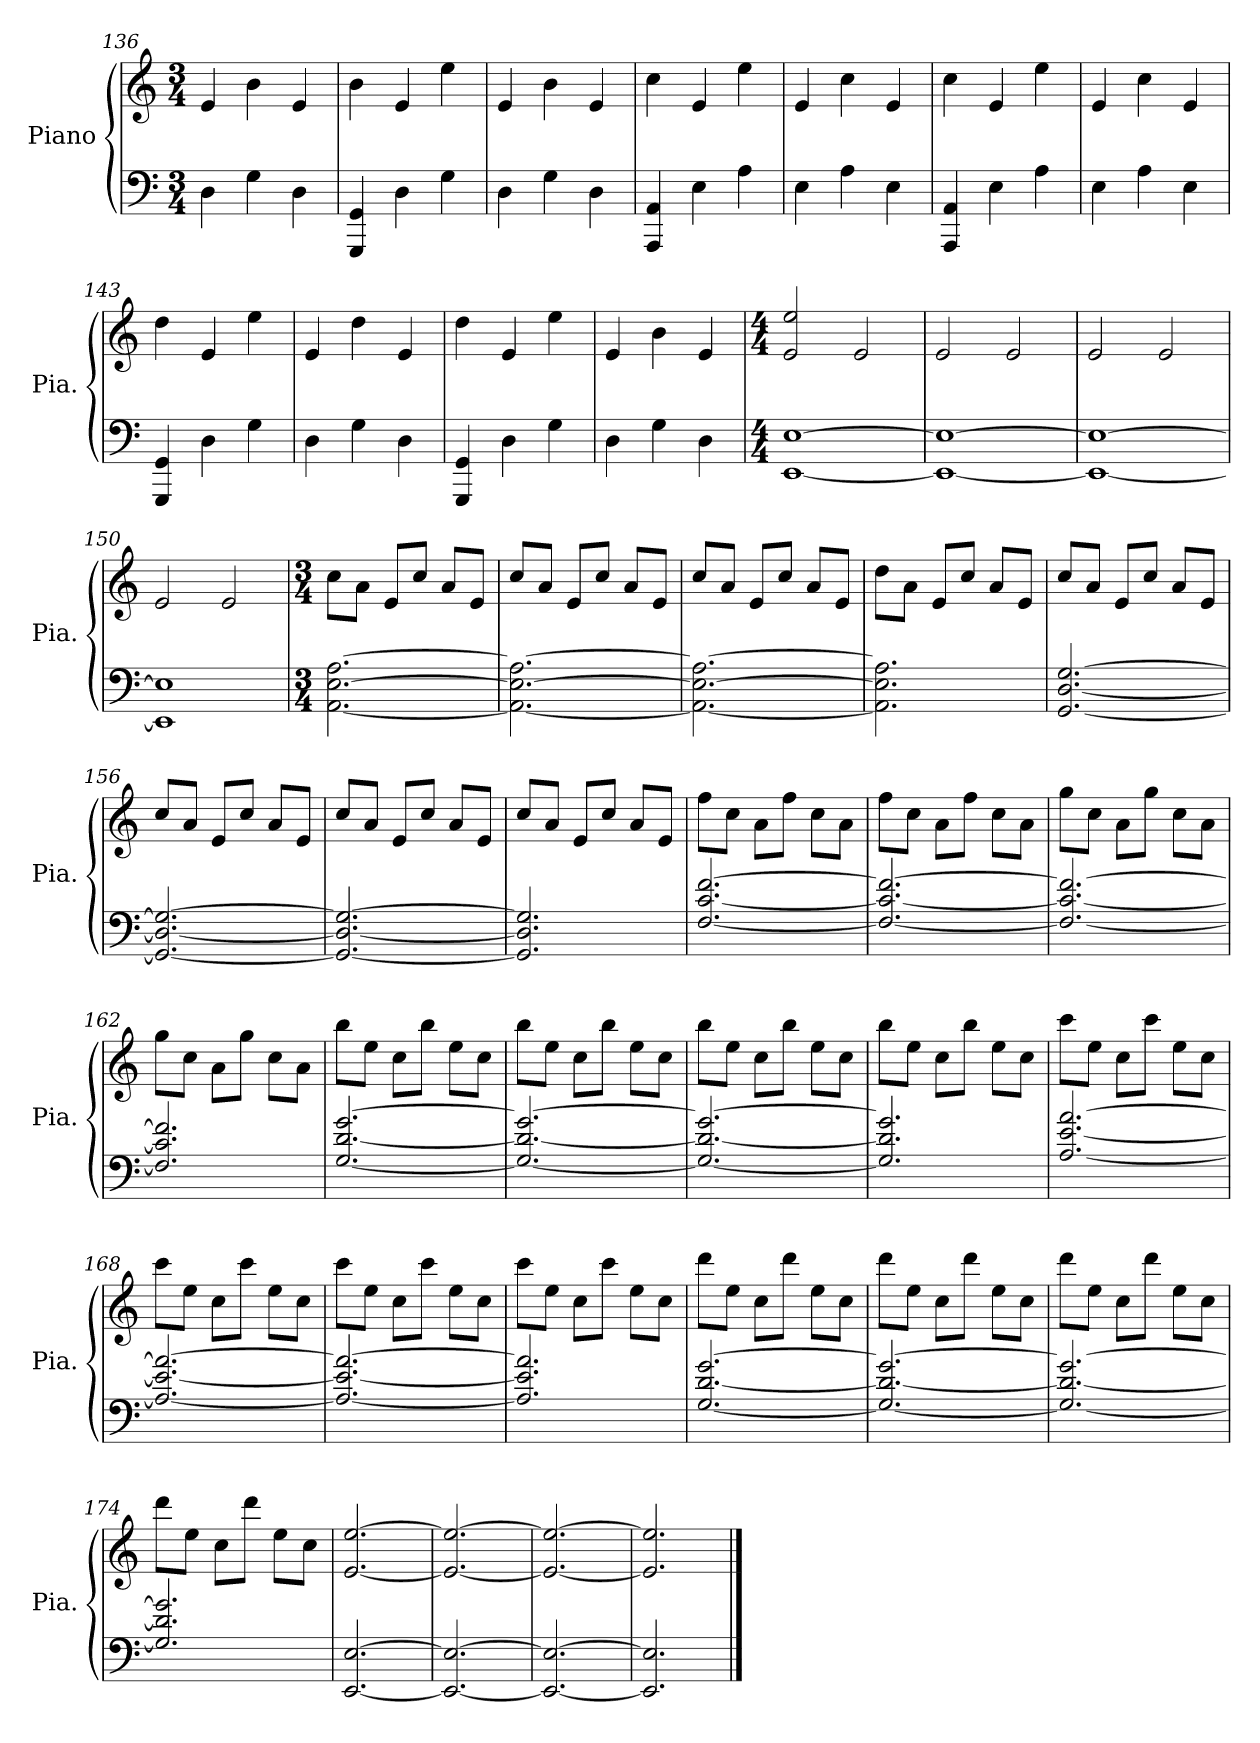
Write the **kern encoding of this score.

**kern	**kern
*part1	*part1
*staff2	*staff1
*I"Piano	*
*I'Pia.	*
*clefF4	*clefG2
*k[]	*k[]
*M3/4	*M3/4
=136	=136
4D\	4e/
4G\	4b\
4D\	4e/
!!LO:LB:g=z
=137	=137
4GGG/ 4GG/	4b\
4D\	4e/
4G\	4ee\
=138	=138
4D\	4e/
4G\	4b\
4D\	4e/
=139	=139
4AAA/ 4AA/	4cc\
4E\	4e/
4A\	4ee\
=140	=140
4E\	4e/
4A\	4cc\
4E\	4e/
=141	=141
4AAA/ 4AA/	4cc\
4E\	4e/
4A\	4ee\
=142	=142
4E\	4e/
4A\	4cc\
4E\	4e/
=143	=143
4GGG/ 4GG/	4dd\
4D\	4e/
4G\	4ee\
=144	=144
4D\	4e/
4G\	4dd\
4D\	4e/
=145	=145
4GGG/ 4GG/	4dd\
4D\	4e/
4G\	4ee\
=146	=146
4D\	4e/
4G\	4b\
4D\	4e/
=147	=147
*M4/4	*M4/4
[1EE [1E	2e/ 2ee/
.	2e/
=148	=148
1EE_ 1E_	2e/
.	2e/
=149	=149
1EE_ 1E_	2e/
.	2e/
!!LO:LB:g=z
=150	=150
1EE] 1E]	2e/
.	2e/
=151	=151
*M3/4	*M3/4
*	*MM200
[2.AA\ [2.E\ [2.A\	8cc\L
.	8a\J
.	8e/L
.	8cc/J
.	8a/L
.	8e/J
=152	=152
2.AA\_ 2.E\_ 2.A\_	8cc/L
.	8a/J
.	8e/L
.	8cc/J
.	8a/L
.	8e/J
=153	=153
2.AA\_ 2.E\_ 2.A\_	8cc/L
.	8a/J
.	8e/L
.	8cc/J
.	8a/L
.	8e/J
=154	=154
2.AA\] 2.E\] 2.A\]	8dd\L
.	8a\J
.	8e/L
.	8cc/J
.	8a/L
.	8e/J
=155	=155
[2.GG/ [2.D/ [2.G/	8cc/L
.	8a/J
.	8e/L
.	8cc/J
.	8a/L
.	8e/J
=156	=156
2.GG/_ 2.D/_ 2.G/_	8cc/L
.	8a/J
.	8e/L
.	8cc/J
.	8a/L
.	8e/J
=157	=157
2.GG/_ 2.D/_ 2.G/_	8cc/L
.	8a/J
.	8e/L
.	8cc/J
.	8a/L
.	8e/J
!!LO:PB:g=z
=158	=158
2.GG/] 2.D/] 2.G/]	8cc/L
.	8a/J
.	8e/L
.	8cc/J
.	8a/L
.	8e/J
=159	=159
[2.F/ [2.c/ [2.f/	8ff\L
.	8cc\J
.	8a\L
.	8ff\J
.	8cc\L
.	8a\J
=160	=160
2.F/_ 2.c/_ 2.f/_	8ff\L
.	8cc\J
.	8a\L
.	8ff\J
.	8cc\L
.	8a\J
=161	=161
2.F/_ 2.c/_ 2.f/_	8gg\L
.	8cc\J
.	8a\L
.	8gg\J
.	8cc\L
.	8a\J
=162	=162
2.F/] 2.c/] 2.f/]	8gg\L
.	8cc\J
.	8a\L
.	8gg\J
.	8cc\L
.	8a\J
=163	=163
[2.G/ [2.d/ [2.g/	8bb\L
.	8ee\J
.	8cc\L
.	8bb\J
.	8ee\L
.	8cc\J
=164	=164
2.G/_ 2.d/_ 2.g/_	8bb\L
.	8ee\J
.	8cc\L
.	8bb\J
.	8ee\L
.	8cc\J
!!LO:LB:g=z
=165	=165
2.G/_ 2.d/_ 2.g/_	8bb\L
.	8ee\J
.	8cc\L
.	8bb\J
.	8ee\L
.	8cc\J
=166	=166
2.G/] 2.d/] 2.g/]	8bb\L
.	8ee\J
.	8cc\L
.	8bb\J
.	8ee\L
.	8cc\J
=167	=167
[2.A/ [2.e/ [2.a/	8ccc\L
.	8ee\J
.	8cc\L
.	8ccc\J
.	8ee\L
.	8cc\J
=168	=168
2.A/_ 2.e/_ 2.a/_	8ccc\L
.	8ee\J
.	8cc\L
.	8ccc\J
.	8ee\L
.	8cc\J
=169	=169
2.A/_ 2.e/_ 2.a/_	8ccc\L
.	8ee\J
.	8cc\L
.	8ccc\J
.	8ee\L
.	8cc\J
=170	=170
2.A/] 2.e/] 2.a/]	8ccc\L
.	8ee\J
.	8cc\L
.	8ccc\J
.	8ee\L
.	8cc\J
=171	=171
[2.G/ [2.d/ [2.g/	8ddd\L
.	8ee\J
.	8cc\L
.	8ddd\J
.	8ee\L
.	8cc\J
!!LO:LB:g=z
=172	=172
2.G/_ 2.d/_ 2.g/_	8ddd\L
.	8ee\J
.	8cc\L
.	8ddd\J
.	8ee\L
.	8cc\J
=173	=173
2.G/_ 2.d/_ 2.g/_	8ddd\L
.	8ee\J
.	8cc\L
.	8ddd\J
.	8ee\L
.	8cc\J
=174	=174
2.G/] 2.d/] 2.g/]	8ddd\L
.	8ee\J
.	8cc\L
.	8ddd\J
.	8ee\L
.	8cc\J
=175	=175
[2.EE/ [2.E/	[2.e/ [2.ee/
=176	=176
2.EE/_ 2.E/_	2.e/_ 2.ee/_
=177	=177
2.EE/_ 2.E/_	2.e/_ 2.ee/_
=178	=178
2.EE/] 2.E/]	2.e/] 2.ee/]
==	==
*-	*-
